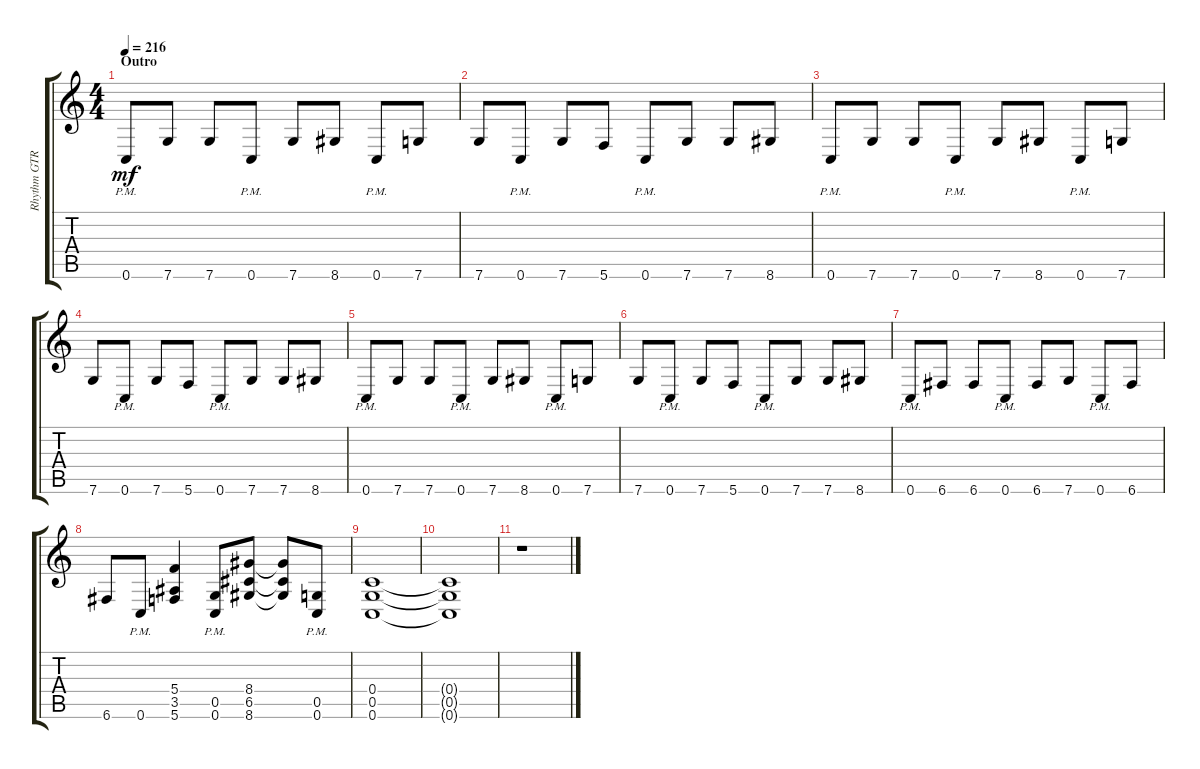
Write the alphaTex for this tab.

\track ("Rhythm GTR 1" "Rhythm GTR") {instrument overdrivenguitar}
\staff {score tabs}
\tuning (D4 A3 F3 C3 G2 C2) {hide}
\ts (4 4)
\section ("" "Outro")
\tempo 216
\clef g2
\ks aminor
0.6{pm}.8{dy mf} 7.6.8 7.6.8 0.6{pm}.8 7.6.8 8.6.8 0.6{pm}.8 7.6.8 |
7.6.8 0.6{pm}.8 7.6.8 5.6.8 0.6{pm}.8 7.6.8 7.6.8 8.6.8 |
0.6{pm}.8 7.6.8 7.6.8 0.6{pm}.8 7.6.8 8.6.8 0.6{pm}.8 7.6.8 |
7.6.8 0.6{pm}.8 7.6.8 5.6.8 0.6{pm}.8 7.6.8 7.6.8 8.6.8 |
0.6{pm}.8 7.6.8 7.6.8 0.6{pm}.8 7.6.8 8.6.8 0.6{pm}.8 7.6.8 |
7.6.8 0.6{pm}.8 7.6.8 5.6.8 0.6{pm}.8 7.6.8 7.6.8 8.6.8 |
0.6{pm}.8 6.6.8 6.6.8 0.6{pm}.8 6.6.8 7.6.8 0.6{pm}.8 6.6.8 |
6.6.8 0.6{pm}.8 (5.4 3.5 5.6).4 (0.5{pm} 0.6{pm}).8 (8.4 6.5 8.6).8 (8.4{t} 6.5{t} 8.6{t}).8 (0.5{pm} 0.6{pm}).8 |
(0.4 0.5 0.6).1 |
(0.4{t} 0.5{t} 0.6{t}).1 |
r.1
